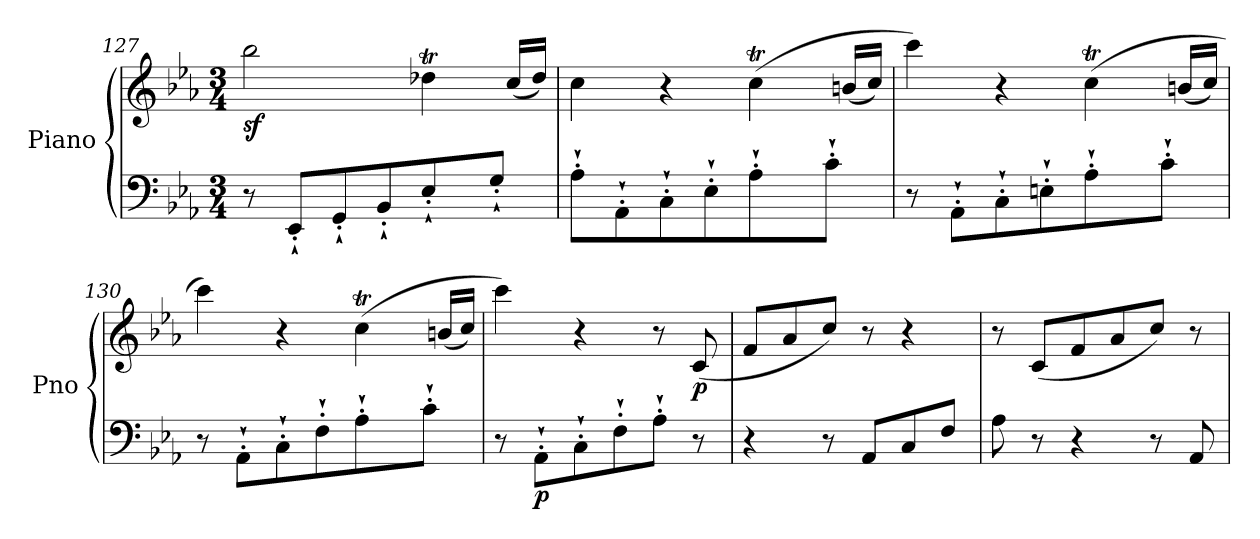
**kern	**kern	**dynam
*part1	*part1	*part1
*staff2	*staff1	*staff1/2
*I"Piano	*	*
*I'Pno	*	*
!!LO:LB:g=z
*clefF4	*clefG2	*
*k[b-e-a-]	*k[b-e-a-]	*
*E-:	*E-:	*
*M3/4	*M3/4	*
=127	=127	=127
*	*^	*
!	!	!	!LO:DY:b
8r	2bb-\	20%11ryy	sf
8EE-`'/L	.	.	.
8GG`'/	.	.	.
8BB-`'/	.	.	.
8E-`'/	4dd-XT\	.	.
*	*	*Xtuplet	*
.	.	20ee-yy	.
.	.	20dd-yy	.
8G`'/J	.	.	.
.	.	(20cc/LL	.
.	.	20dd-/JJ)	.
=128	=128	=128	=128
8A-`'\L	4cc\	20%11ryy	.
8AA-`'\	.	.	.
8C`'\	4r	.	.
8E-`'\	.	.	.
8A-`'\	(4ccT\	.	.
.	.	20dd-Xyy	.
.	.	20ccyy	.
8c`'\J	.	.	.
.	.	(20bn/LL	.
.	.	20cc/JJ)	.
=129	=129	=129	=129
8r	4ccc\)	20%11ryy	.
8AA-`'\L	.	.	.
8C`'\	4r	.	.
8En`'\	.	.	.
8A-`'\	(4ccT\	.	.
.	.	20dd-Xyy	.
.	.	20ccyy	.
8c`'\J	.	.	.
.	.	(20bn/LL	.
.	.	20cc/JJ)	.
=130	=130	=130	=130
8r	4ccc\)	20%11ryy	.
8AA-`'\L	.	.	.
8C`'\	4r	.	.
8F`'\	.	.	.
8A-`'\	(4ccT\	.	.
.	.	20dd-Xyy	.
.	.	20ccyy	.
8c`'\J	.	.	.
.	.	(20bn/LL	.
.	.	20cc/JJ)	.
*	*v	*v	*
=131	=131	=131
8r	4ccc\)	.
!	!	!LO:DY:b=2
8AA-`'\L	.	p
8C`'\	4r	.
8F`'\	.	.
8A-`'\J	8r	.
!	!	!LO:DY:b
8r	(8c/	p
!!LO:PB:g=z
=132	=132	=132
4r	8f/L	.
.	8a-/	.
8r	8cc/J)	.
8AA-/L	8r	.
8C/	4r	.
8F/J	.	.
=133	=133	=133
8A-\	8r	.
8r	(8c/L	.
4r	8f/	.
.	8a-/	.
8r	8cc/J)	.
8AA-/	8r	.
=	=	=
*-	*-	*-
